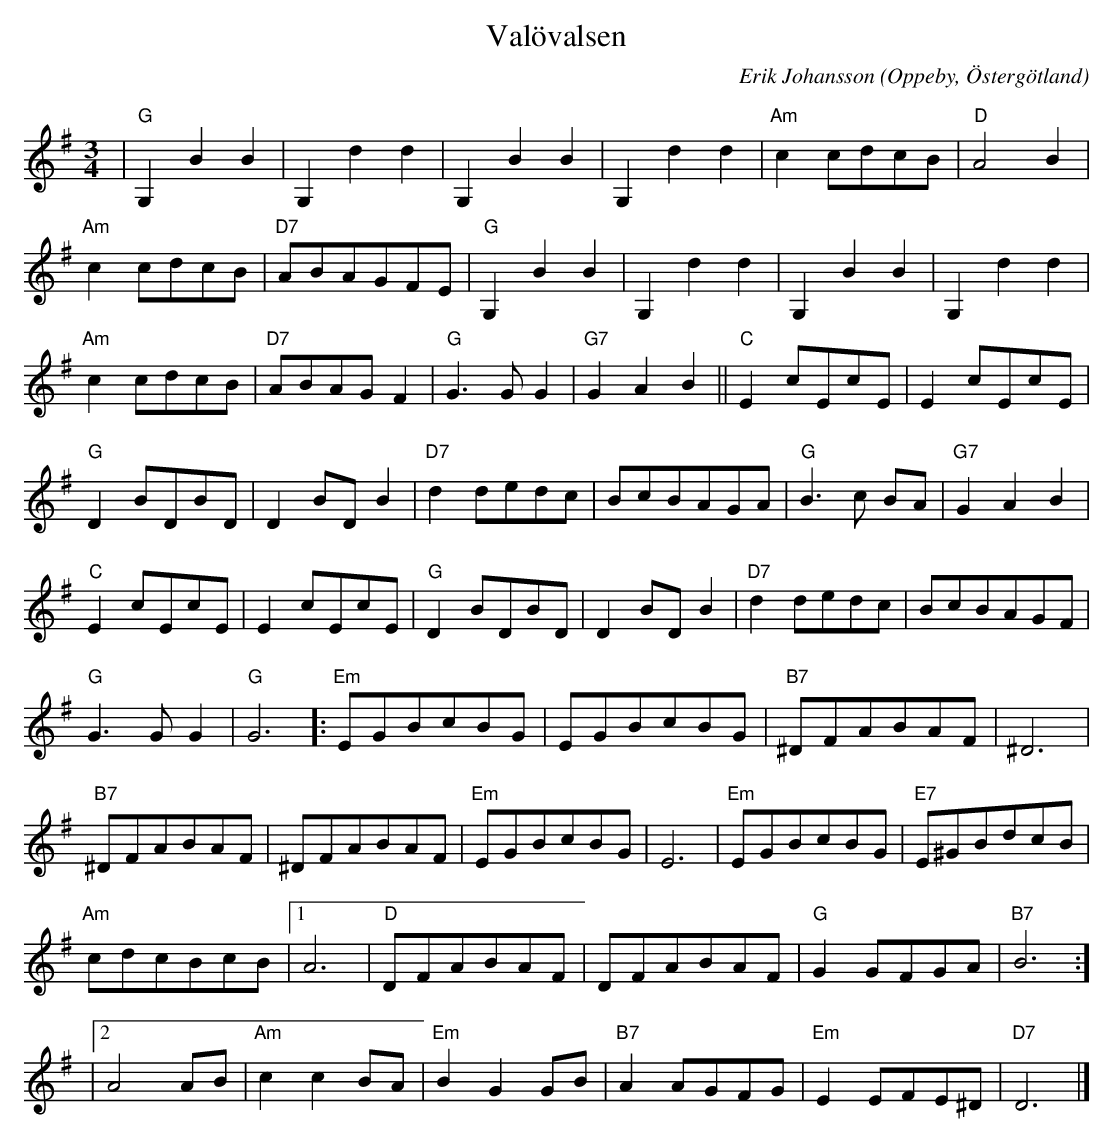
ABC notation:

X:1
T:Valövalsen
C:Erik Johansson
O:Oppeby, Östergötland
Q:140
M:3/4
L:1/8
K:G
|"G"G,2B2B2|G,2d2d2 |G,2B2B2|G,2d2d2 |"Am" c2 cdcB| "D" A4 B2 |
 "Am" c2 cdcB |"D7" ABAGFE |"G"G,2B2B2|G,2d2d2 |G,2B2B2|G,2d2d2 |
"Am" c2 cdcB| "D7" ABAGF2 | "G" G3 G G2 |"G7" G2A2B2||"C"E2 cEcE |E2 cEcE|
"G" D2 BDBD |D2 BD B2 |"D7"d2 dedc| BcBAGA|"G"B3 c BA|"G7" G2A2B2|
"C"E2 cEcE |E2 cEcE|"G" D2 BDBD |D2 BD B2 |"D7"d2 dedc| BcBAGF|
"G" G3 G G2| "G" G6 [:"Em" EGBcBG |EGBcBG |"B7"^DFABAF |^D6 |
"B7"^DFABAF |^DFABAF |"Em" EGBcBG |E6 |"Em" EGBcBG |"E7"E^GBdcB |
"Am"cdcBcB |1 A6 |"D" DFABAF |DFABAF | "G" G2 GFGA |"B7" B6 :]
|2 A4 AB |"Am" c2 c2 BA |"Em" B2 G2 GB |"B7" A2 AGFG |"Em" E2 EFE^D |"D7" D6 |]
